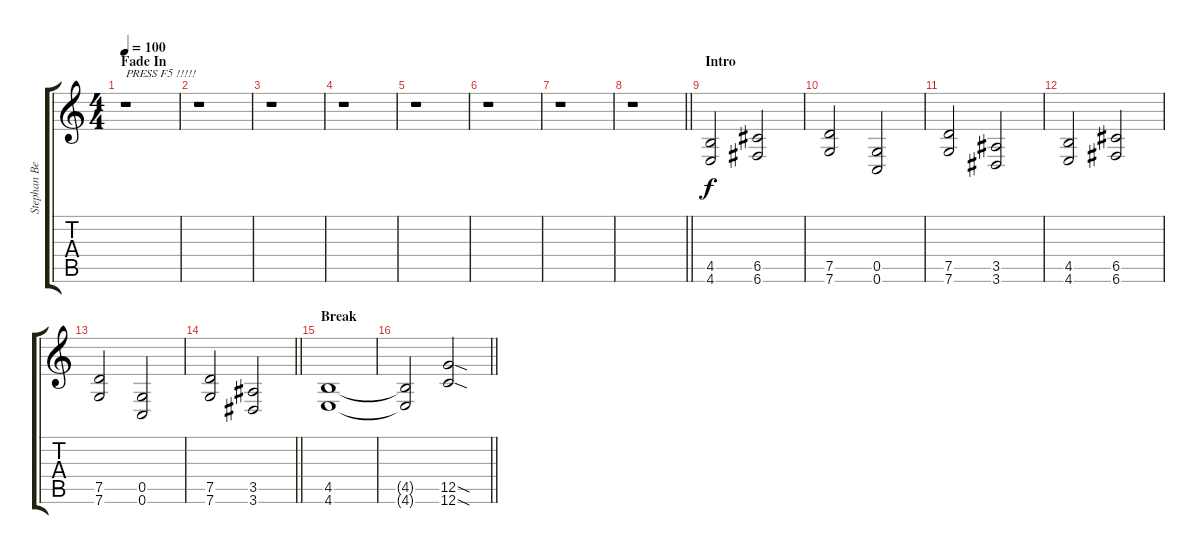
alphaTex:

\track ("Stephan Benfante" "Stephan Be") {instrument distortionguitar}
\staff {score tabs}
\tuning (D4 A3 F3 C3 G2 C2) {hide}
\ts (4 4)
\section ("" "Fade In")
\tempo 100
\clef g2
\ks c
r.1{txt "PRESS F5 !!!!!" dy f instrument distortionguitar} |
r.1 |
r.1 |
r.1 |
r.1 |
r.1 |
r.1 |
\barLineRight lightlight
r.1 |
\section ("" "Intro")
(4.5 4.6).2 (6.5 6.6).2 |
(7.5 7.6).2 (0.5 0.6).2 |
(7.5 7.6).2 (3.5 3.6).2 |
(4.5 4.6).2 (6.5 6.6).2 |
(7.5 7.6).2 (0.5 0.6).2 |
\barLineRight lightlight
(7.5 7.6).2 (3.5 3.6).2 |
\section ("" "Break")
(4.5 4.6).1 |
\barLineRight lightlight
(4.5{t} 4.6{t}).2 (12.5{sod} 12.6{sod}).2
